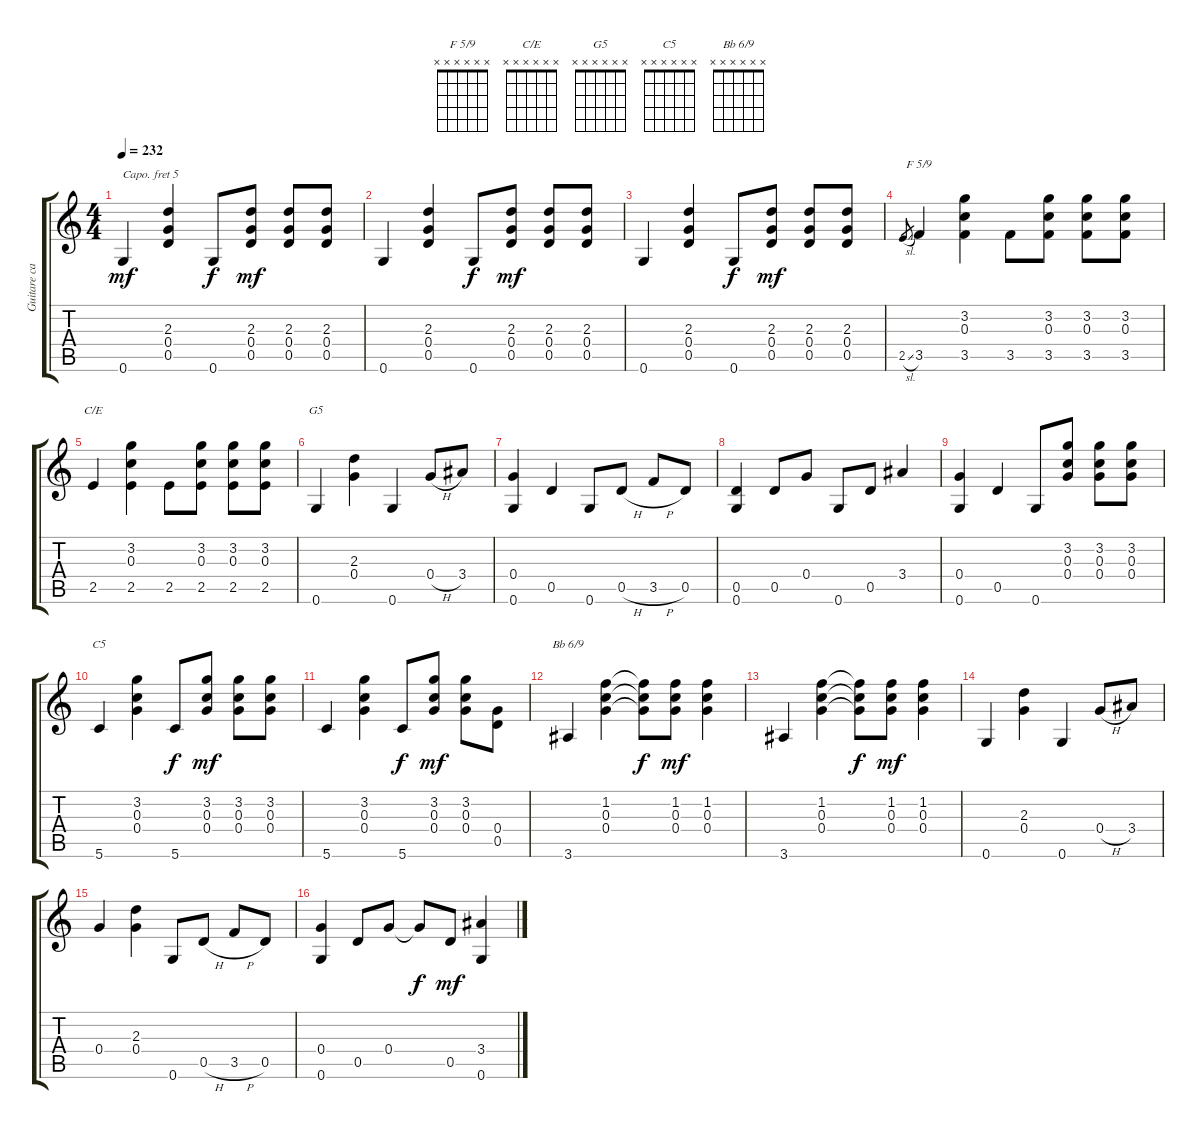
\track ("Guitare capo 5 dropped D" "Guitare ca") {instrument acousticguitarsteel}
\staff {score tabs}
\capo 5
\tuning (E4 B3 G3 D3 A2 D2) {hide}
\chord ("F 5/9" x x x x x x)
\chord ("C/E" x x x x x x)
\chord ("G5" x x x x x x)
\chord ("C5" x x x x x x)
\chord ("Bb 6/9" x x x x x x)
\ts (4 4)
\tempo 232
\clef g2
\ks c
0.6.4{dy mf} (2.3 0.4 0.5).4 0.6.8{dy f} (2.3 0.4 0.5).8{dy mf} (2.3 0.4 0.5).8 (2.3 0.4 0.5).8 |
0.6.4 (2.3 0.4 0.5).4 0.6.8{dy f} (2.3 0.4 0.5).8{dy mf} (2.3 0.4 0.5).8 (2.3 0.4 0.5).8 |
0.6.4 (2.3 0.4 0.5).4 0.6.8{dy f} (2.3 0.4 0.5).8{dy mf} (2.3 0.4 0.5).8 (2.3 0.4 0.5).8 |
2.5{sl}.8{gr} 3.5.4{ch "F 5/9"} (3.2 0.3 3.5).4 3.5.8 (3.2 0.3 3.5).8 (3.2 0.3 3.5).8 (3.2 0.3 3.5).8 |
2.5.4{ch "C/E"} (3.2 0.3 2.5).4 2.5.8 (3.2 0.3 2.5).8 (3.2 0.3 2.5).8 (3.2 0.3 2.5).8 |
0.6.4{ch "G5"} (2.3 0.4).4 0.6.4 0.4{h}.8 3.4.8 |
(0.4 0.6).4 0.5.4 0.6.8 0.5{h}.8 3.5{h}.8 0.5.8 |
(0.5 0.6).4 0.5.8 0.4.8 0.6.8 0.5.8 3.4.4 |
(0.4 0.6).4 0.5.4 0.6.8 (3.2 0.3 0.4).8 (3.2 0.3 0.4).8 (3.2 0.3 0.4).8 |
5.6.4{ch "C5"} (3.2 0.3 0.4).4 5.6.8{dy f} (3.2 0.3 0.4).8{dy mf} (3.2 0.3 0.4).8 (3.2 0.3 0.4).8 |
5.6.4 (3.2 0.3 0.4).4 5.6.8{dy f} (3.2 0.3 0.4).8{dy mf} (3.2 0.3 0.4).8 (0.4 0.5).8 |
3.6.4{ch "Bb 6/9"} (1.2 0.3 0.4).4 (1.2{t} 0.3{t} 0.4{t}).8{dy f} (1.2 0.3 0.4).8{dy mf} (1.2 0.3 0.4).4 |
3.6.4 (1.2 0.3 0.4).4 (1.2{t} 0.3{t} 0.4{t}).8{dy f} (1.2 0.3 0.4).8{dy mf} (1.2 0.3 0.4).4 |
0.6.4 (2.3 0.4).4 0.6.4 0.4{h}.8 3.4.8 |
0.4.4 (2.3 0.4).4 0.6.8 0.5{h}.8 3.5{h}.8 0.5.8 |
(0.4 0.6).4 0.5.8 0.4.8 0.4{t}.8{dy f} 0.5.8{dy mf} (3.4 0.6).4
